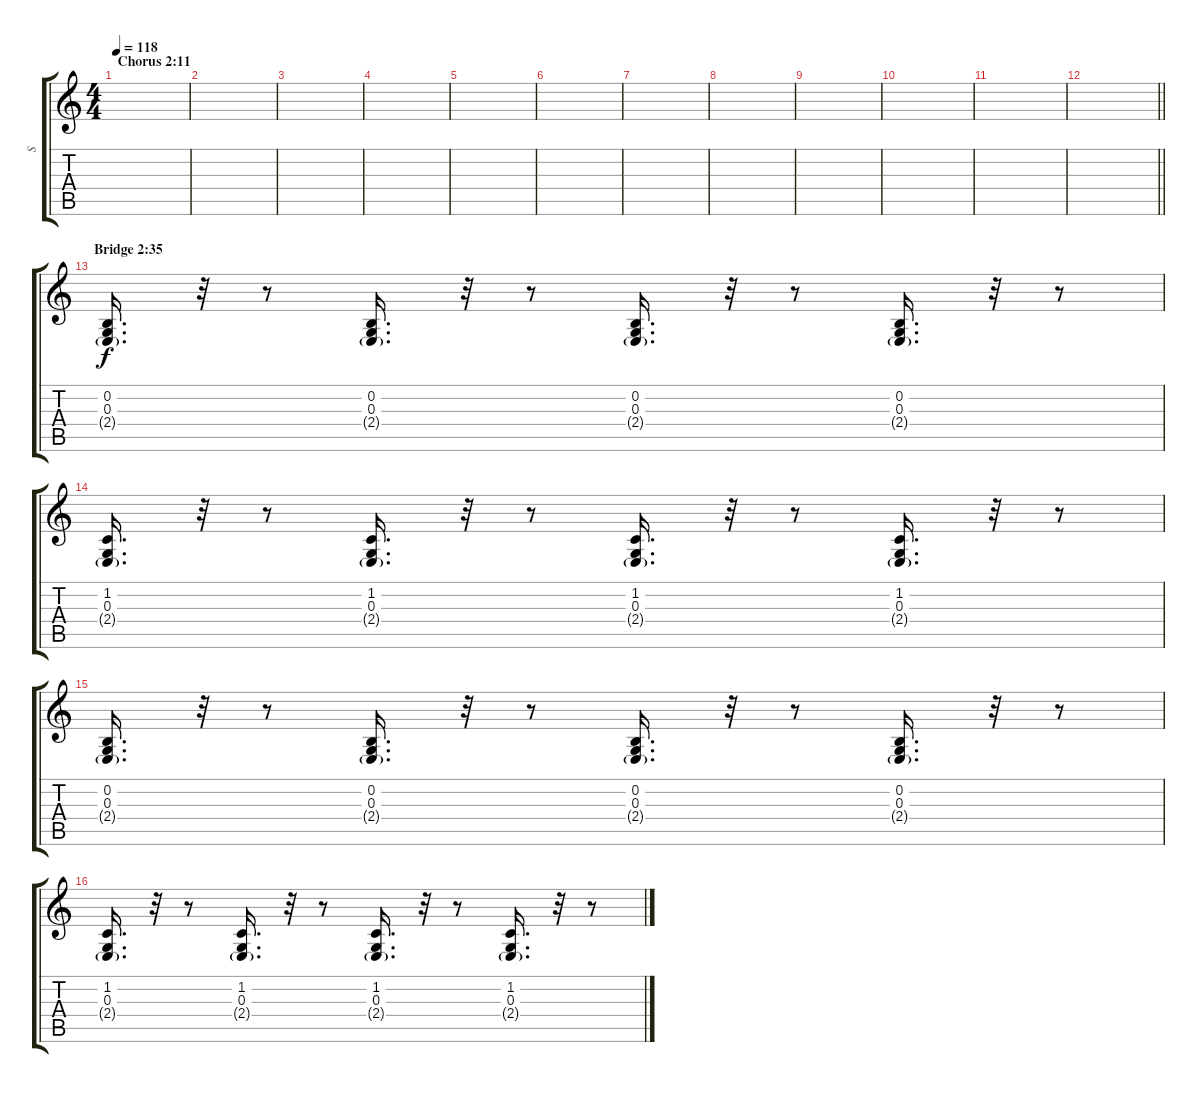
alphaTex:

\track ("S" "S") {instrument violin}
\staff {score tabs}
\tuning (E4 B3 G3 D3 A2 E2) {hide}
\ts (4 4)
\section ("" "Chorus 2:11")
\tempo 118
\clef g2
\ks c
|
|
|
|
|
|
|
|
|
|
|
\barLineRight lightlight
|
\section ("" "Bridge 2:35")
(0.2 0.3 2.4{g}).16{d} r.32 r.8 (0.2 0.3 2.4{g}).16{d} r.32 r.8 (0.2 0.3 2.4{g}).16{d} r.32 r.8 (0.2 0.3 2.4{g}).16{d} r.32 r.8 |
(1.2 0.3 2.4{g}).16{d} r.32 r.8 (1.2 0.3 2.4{g}).16{d} r.32 r.8 (1.2 0.3 2.4{g}).16{d} r.32 r.8 (1.2 0.3 2.4{g}).16{d} r.32 r.8 |
(0.2 0.3 2.4{g}).16{d} r.32 r.8 (0.2 0.3 2.4{g}).16{d} r.32 r.8 (0.2 0.3 2.4{g}).16{d} r.32 r.8 (0.2 0.3 2.4{g}).16{d} r.32 r.8 |
(1.2 0.3 2.4{g}).16{d} r.32 r.8 (1.2 0.3 2.4{g}).16{d} r.32 r.8 (1.2 0.3 2.4{g}).16{d} r.32 r.8 (1.2 0.3 2.4{g}).16{d} r.32 r.8
